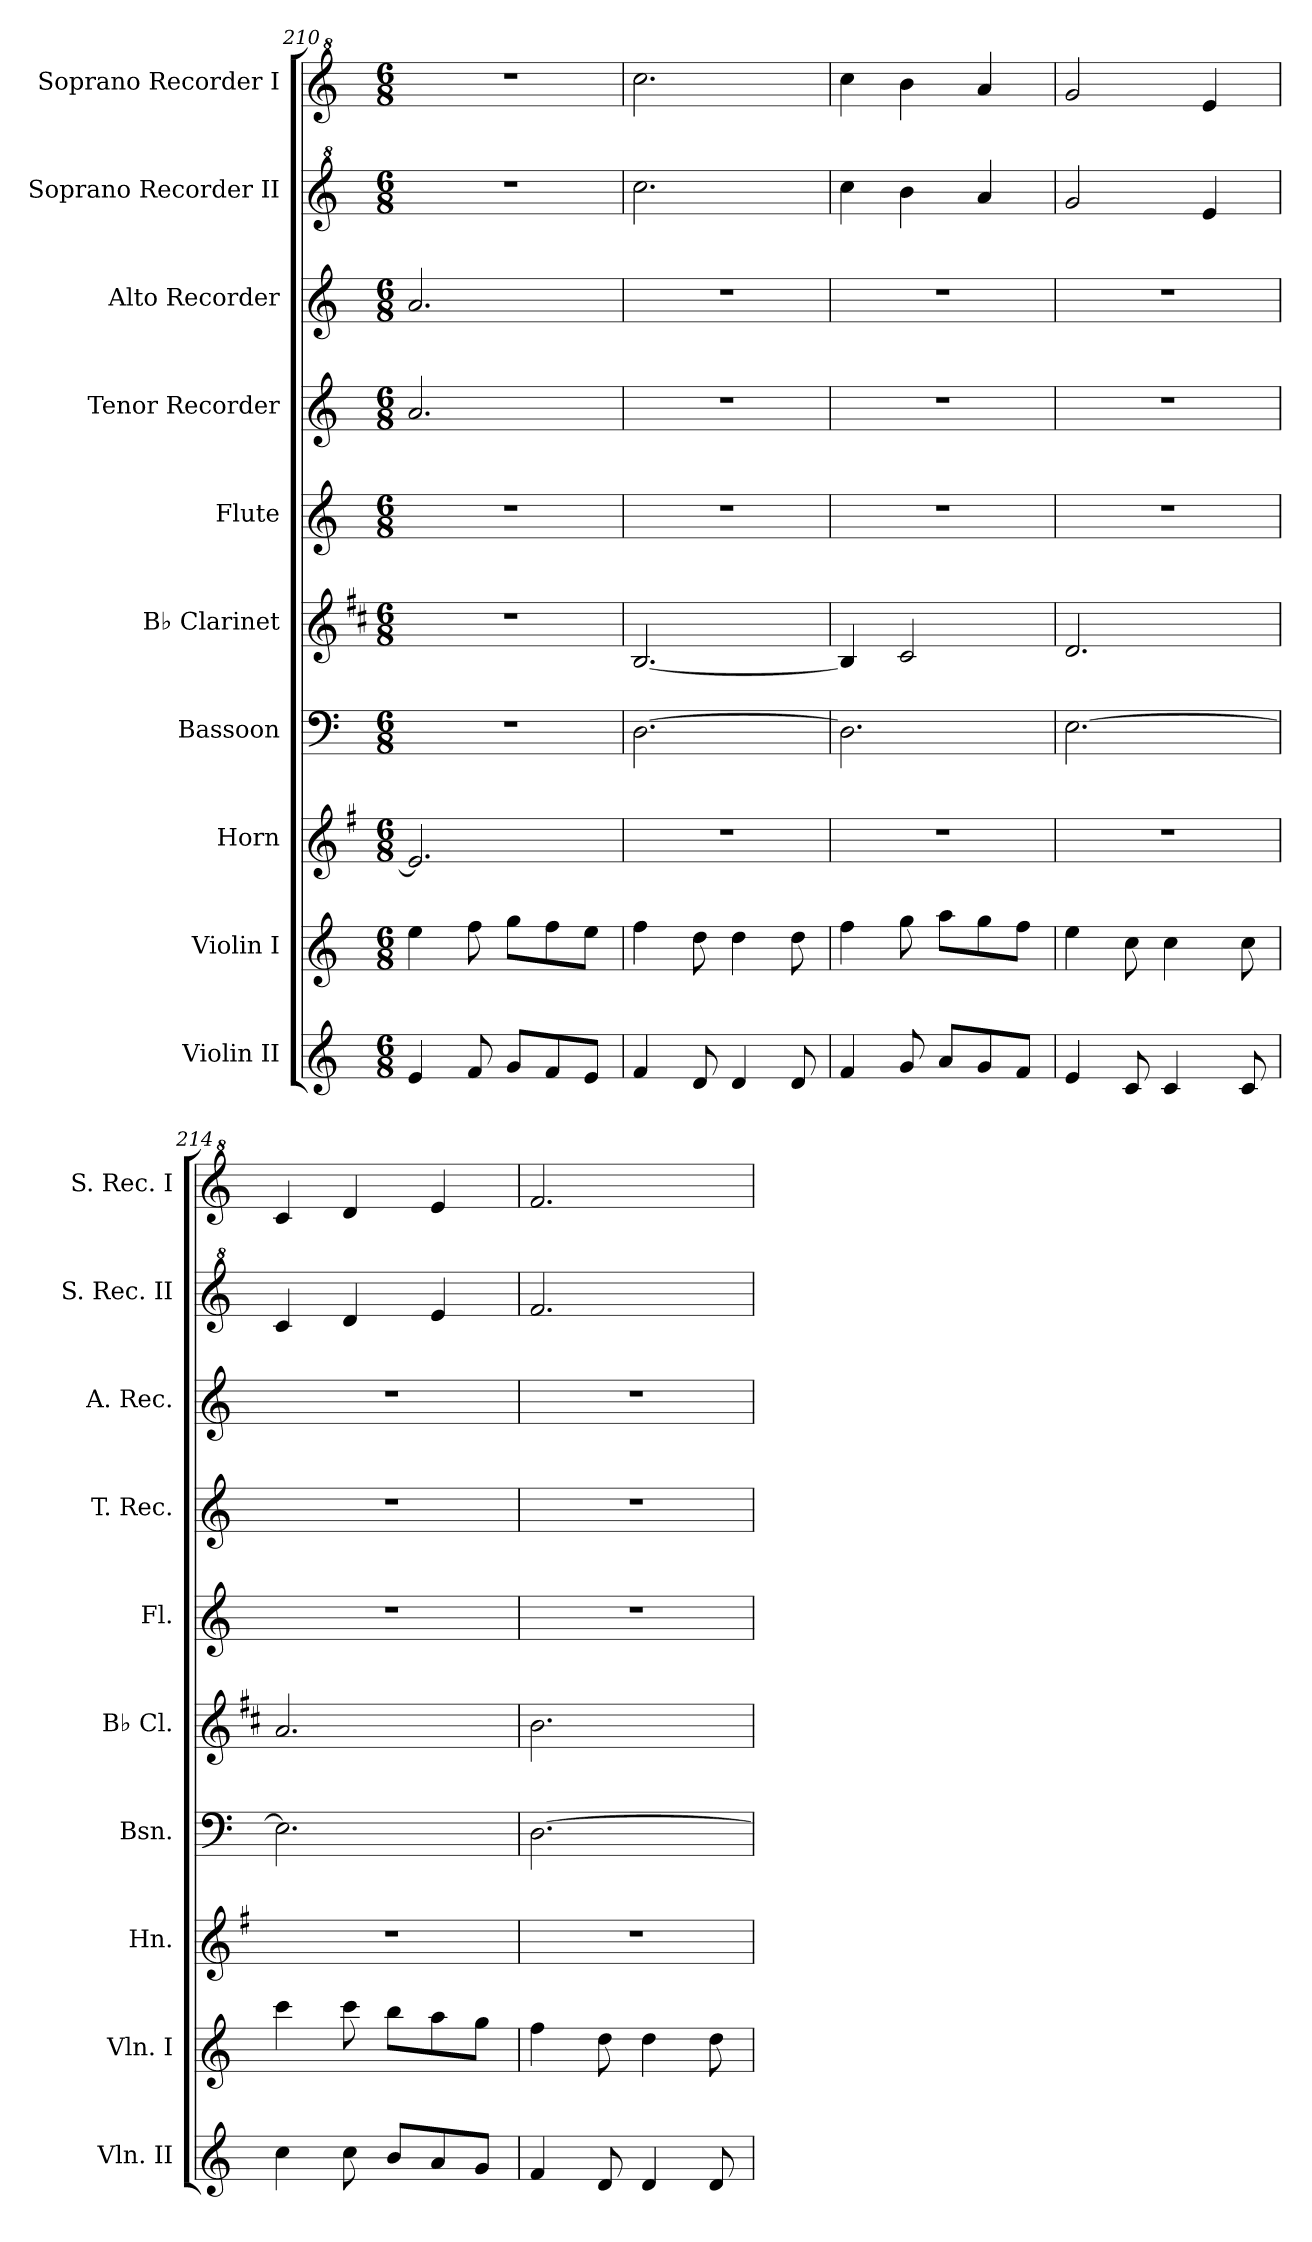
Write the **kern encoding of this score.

**kern	**kern	**kern	**kern	**kern	**kern	**kern	**kern	**kern	**kern
*part10	*part9	*part8	*part7	*part6	*part5	*part4	*part3	*part2	*part1
*staff10	*staff9	*staff8	*staff7	*staff6	*staff5	*staff4	*staff3	*staff2	*staff1
*I"Violin II	*I"Violin I	*I"Horn	*I"Bassoon	*I"B♭ Clarinet	*I"Flute	*I"Tenor Recorder	*I"Alto Recorder	*I"Soprano Recorder II	*I"Soprano Recorder I
*I'Vln. II	*I'Vln. I	*I'Hn.	*I'Bsn.	*I'B♭ Cl.	*I'Fl.	*I'T. Rec.	*I'A. Rec.	*I'S. Rec. II	*I'S. Rec. I
*clefG2	*clefG2	*clefG2	*clefF4	*clefG2	*clefG2	*clefG2	*clefG2	*clefG^2	*clefG^2
*	*	*ITrd4c7	*	*ITrd1c2	*	*	*	*	*
*k[]	*k[]	*k[]	*k[]	*k[]	*k[]	*k[]	*k[]	*k[]	*k[]
*C:	*C:	*C:	*C:	*C:	*C:	*C:	*C:	*C:	*C:
*M6/8	*M6/8	*M6/8	*M6/8	*M6/8	*M6/8	*M6/8	*M6/8	*M6/8	*M6/8
=210	=210	=210	=210	=210	=210	=210	=210	=210	=210
4e/	4ee\	2.A/]	2.r	2.r	2.r	2.a/	2.a/	2.r	2.r
8f/	8ff\	.	.	.	.	.	.	.	.
8g/L	8gg\L	.	.	.	.	.	.	.	.
8f/	8ff\	.	.	.	.	.	.	.	.
8e/J	8ee\J	.	.	.	.	.	.	.	.
!!LO:PB:g=z
=211	=211	=211	=211	=211	=211	=211	=211	=211	=211
4f/	4ff\	2.r	[2.D\	[2.A/	2.r	2.r	2.r	2.ccc\	2.ccc\
8d/	8dd\	.	.	.	.	.	.	.	.
4d/	4dd\	.	.	.	.	.	.	.	.
8d/	8dd\	.	.	.	.	.	.	.	.
=212	=212	=212	=212	=212	=212	=212	=212	=212	=212
4f/	4ff\	2.r	2.D\]	4A/]	2.r	2.r	2.r	4ccc\	4ccc\
8g/	8gg\	.	.	2B/	.	.	.	4bb\	4bb\
8a/L	8aa\L	.	.	.	.	.	.	.	.
8g/	8gg\	.	.	.	.	.	.	4aa/	4aa/
8f/J	8ff\J	.	.	.	.	.	.	.	.
=213	=213	=213	=213	=213	=213	=213	=213	=213	=213
4e/	4ee\	2.r	[2.E\	2.c/	2.r	2.r	2.r	2gg/	2gg/
8c/	8cc\	.	.	.	.	.	.	.	.
4c/	4cc\	.	.	.	.	.	.	.	.
.	.	.	.	.	.	.	.	4ee/	4ee/
8c/	8cc\	.	.	.	.	.	.	.	.
=214	=214	=214	=214	=214	=214	=214	=214	=214	=214
4cc\	4ccc\	2.r	2.E\]	2.g/	2.r	2.r	2.r	4cc/	4cc/
8cc\	8ccc\	.	.	.	.	.	.	4dd/	4dd/
8b/L	8bb\L	.	.	.	.	.	.	.	.
8a/	8aa\	.	.	.	.	.	.	4ee/	4ee/
8g/J	8gg\J	.	.	.	.	.	.	.	.
=215	=215	=215	=215	=215	=215	=215	=215	=215	=215
4f/	4ff\	2.r	[2.D\	2.a\	2.r	2.r	2.r	2.ff/	2.ff/
8d/	8dd\	.	.	.	.	.	.	.	.
4d/	4dd\	.	.	.	.	.	.	.	.
8d/	8dd\	.	.	.	.	.	.	.	.
=	=	=	=	=	=	=	=	=	=
*-	*-	*-	*-	*-	*-	*-	*-	*-	*-
